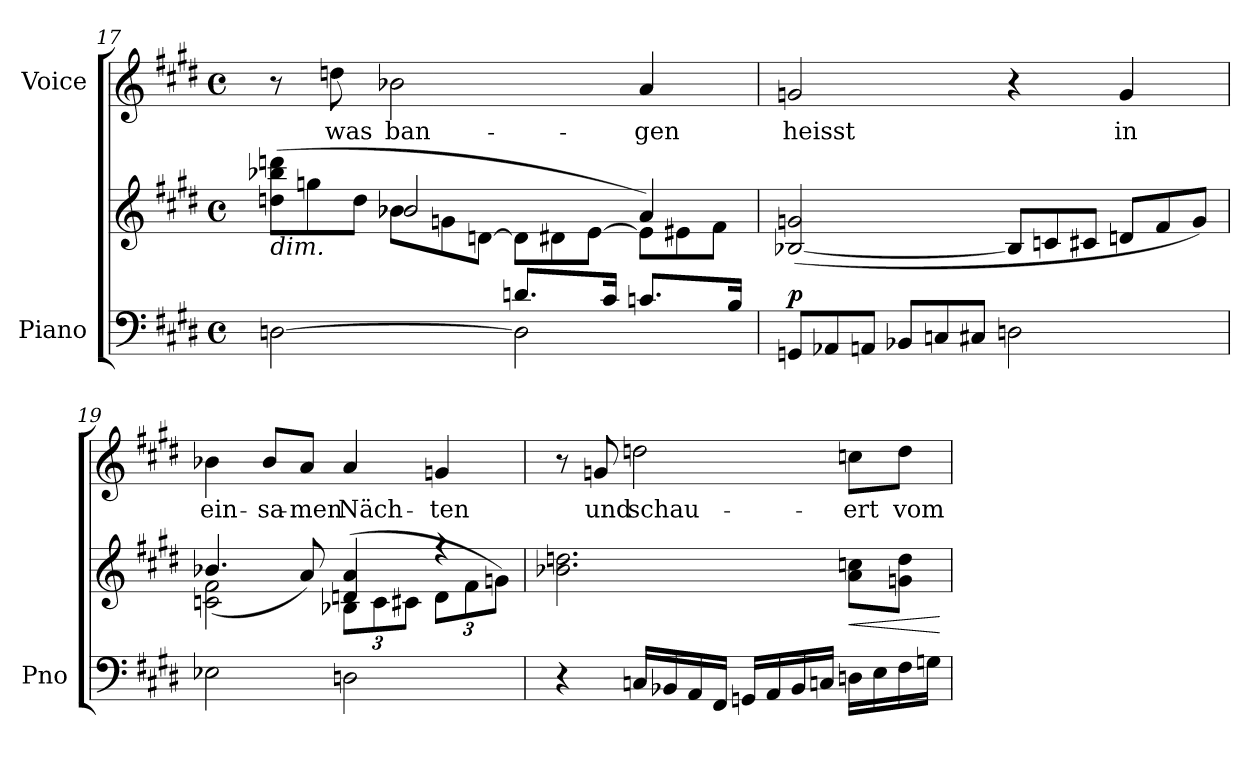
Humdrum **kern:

**kern	**kern	**dynam	**kern	**text
*part2	*part2	*part2	*part1	*part1
*staff3	*staff2	*staff2/3	*staff1	*staff1
*I"Piano	*	*	*I"Voice	*
*I'Pno	*	*	*	*
*clefF4	*clefG2	*	*clefG2	*
*k[f#c#g#d#]	*k[f#c#g#d#]	*	*k[f#c#g#d#]	*
*M4/4	*M4/4	*	*M4/4	*
*met(c)	*met(c)	*	*met(c)	*
=17	=17	=17	=17	=17
*^	*	*	*	*
*	*	*Xtuplet	*	*	*
*	*	*^	*	*	*
!	!	!LO:TX:b:i:t=dim.	!	!	!	!
[2Dn\	2ryy	(>12ddn\ 12bb-X\ 12dddn\L	4ryy	.	8r	.
.	.	12ggn\	.	.	.	.
!	!	!	!	!	!	!LO:LY:b
.	.	.	.	.	8ddn\	was
.	.	12dd\J	.	.	.	.
!	!	!	!	!	!	!LO:LY:b
.	.	12b-X\L	2b-/	.	2b-X\	ban-
.	.	12gn\	.	.	.	.
.	.	[12dn\J	.	.	.	.
2D\]	8.dn/L	12d\L]	.	.	.	.
.	.	12d#X\	.	.	.	.
.	.	[12e\J	.	.	.	.
.	16c#/Jk	.	.	.	.	.
!	!	!	!	!	!	!LO:LY:b
.	8.cn/L	12e\L]	4a/)	.	4a/	-gen
.	.	12e#X\	.	.	.	.
.	.	12f#\J	.	.	.	.
.	16B/Jk	.	.	.	.	.
*v	*v	*	*	*	*	*
*	*v	*v	*	*	*
=18	=18	=18	=18	=18
*Xtuplet	*	*	*	*
*^	*	*	*	*
!	!	!	!LO:DY:a=2	!	!LO:LY:b
*v	*v	*	*	*	*
12GGn/L	(>[2B-X/ 2gn/	p	2gn/	heisst
12AA-X/	.	.	.	.
12AAn/J	.	.	.	.
12BB-X/L	.	.	.	.
12Cn/	.	.	.	.
12C#X/J	.	.	.	.
2Dn\	12B-/L]	.	4r	.
.	12cn/	.	.	.
.	12c#X/J	.	.	.
!	!	!	!	!LO:LY:b
.	12dn/L	.	4g/	in
.	12f#/	.	.	.
.	12g/J)	.	.	.
!!LO:LB:g=z
=19	=19	=19	=19	=19
*	*^	*	*	*
!	!	!	!	!	!LO:LY:b
2E-X\	2cn\ 2f#\	(>4.b-X/	.	4b-X\	ein-
!	!	!	!	!	!LO:LY:b
.	.	.	.	8b-/L	-sa-
!	!	!	!	!	!LO:LY:b
.	.	8a/)	.	8a/J	-men
*	*tuplet	*	*	*	*
*	*Xbrackettup	*	*	*	*
!	!	!	!	!	!LO:LY:b
2Dn\	(<12B-X\L	4dn/ 4a/	.	4a/	Näch-
.	12c\	.	.	.	.
.	12c#X\J	.	.	.	.
!	!	!	!	!	!LO:LY:b
.	12d\L	4rff	.	4gn/	-ten
.	12f#\	.	.	.	.
.	12gn\J)	.	.	.	.
*	*v	*v	*	*	*
=20	=20	=20	=20	=20
4r	2.b-X\ 2.ddn\	.	8r	.
!	!	!	!	!LO:LY:b
.	.	.	8gn/	und
!	!	!	!	!LO:LY:b
16Cn/LL	.	.	2ddn\	schau-
16BB-X/	.	.	.	.
16AA/	.	.	.	.
16FF#/JJ	.	.	.	.
16GGn/LL	.	.	.	.
16AA/	.	.	.	.
16BB-/	.	.	.	.
16Cn/JJ	.	.	.	.
!	!	!LO:HP:b	!	!LO:LY:b
16Dn\LL	8a\ 8ccn\L	<	8ccn\L	-ert
16E\	.	.	.	.
!	!	!	!	!LO:LY:b
16F#\	8gn\ 8dd\J	.	8dd\J	vom
16Gn\JJ	.	.	.	.
.	.	[	.	.
=	=	=	=	=
*-	*-	*-	*-	*-
